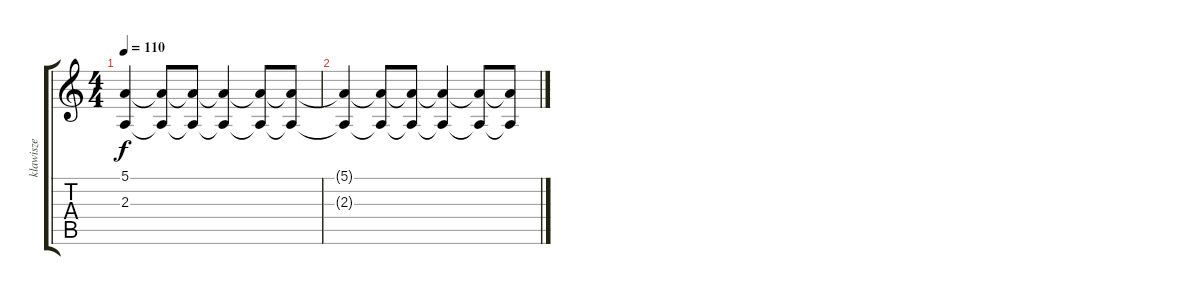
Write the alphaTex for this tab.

\track ("klawisze" "klawisze") {instrument acousticgrandpiano}
\staff {score tabs}
\tuning (E4 B3 G3 D3 A2 E2) {hide}
\ts (4 4)
\tempo 110
\clef g2
\ks c
(5.1{t} 2.3{t}).4{dy f} (5.1{t} 2.3{t}).8 (5.1{t} 2.3{t}).8 (5.1{t} 2.3{t}).4 (5.1{t} 2.3{t}).8 (5.1{t} 2.3{t}).8 |
(5.1{t} 2.3{t}).4 (5.1{t} 2.3{t}).8 (5.1{t} 2.3{t}).8 (5.1{t} 2.3{t}).4 (5.1{t} 2.3{t}).8 (5.1{t} 2.3{t}).8
